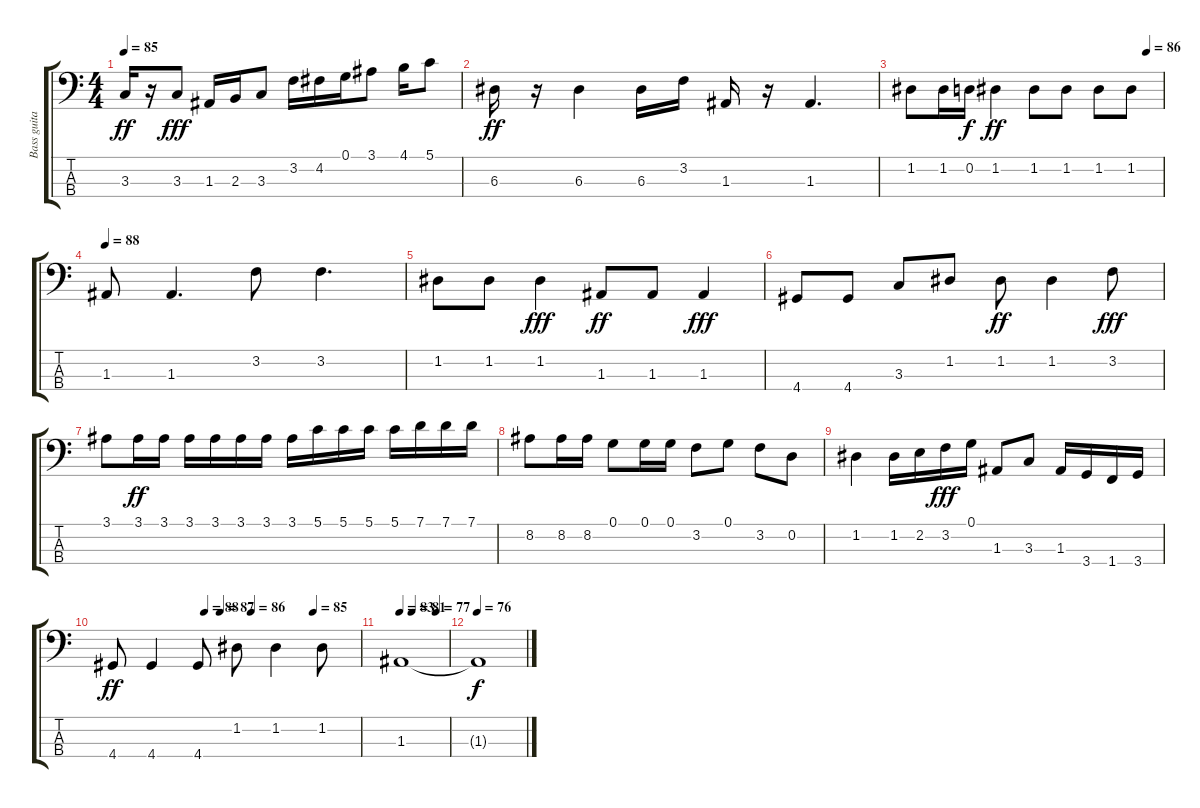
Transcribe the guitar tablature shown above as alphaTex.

\track ("Bass guitar" "Bass guita") {instrument electricbassfinger}
\staff {score tabs}
\tuning (G2 D2 A1 E1) {hide}
\ts (4 4)
\tempo 85
\clef f4
\ks c
3.3.16{dy ff} r.16 3.3.8{dy fff} 1.3.16 2.3.16 3.3.8 3.2.16 4.2.16 0.1.16 3.1.8 4.1.16 5.1.8 |
6.3.16{dy ff} r.16 6.3.4 6.3.16 3.2.16 1.3.16 r.16 1.3.4{d} |
\tempo (86 0.9375)
1.2.8 1.2.16 0.2.16{dy f} 1.2.4{dy ff} 1.2.8 1.2.8 1.2.8 1.2.8 |
\tempo 88
1.3.8 1.3.4{d} 3.2.8 3.2.4{d} |
1.2.8 1.2.8 1.2.4{dy fff} 1.3.8{dy ff} 1.3.8 1.3.4{dy fff} |
4.4.8 4.4.8 3.3.8 1.2.8 1.2.8{dy ff} 1.2.4 3.2.8{dy fff} |
3.1.8 3.1.16{dy ff} 3.1.16 3.1.16 3.1.16 3.1.16 3.1.16 3.1.16 5.1.16 5.1.16 5.1.16 5.1.16 7.1.16 7.1.16 7.1.16 |
8.2.8 8.2.16 8.2.16 0.1.8 0.1.16 0.1.16 3.2.8 0.1.8 3.2.8 0.2.8 |
1.2.4 1.2.16 2.2.16 3.2.16{dy fff} 0.1.16 1.3.8 3.3.8 1.3.16 3.4.16 1.4.16 3.4.16 |
\tempo (88 0.375)
\tempo (87 0.4375)
\tempo (86 0.5625)
\tempo (85 0.8125)
4.4.8{dy ff} 4.4.4 4.4.8 1.2.8 1.2.4 1.2.8 |
\tempo 83
\tempo (81 0.25)
\tempo (77 0.75)
1.3.1 |
\tempo 76
1.3{t}.1{dy f}
